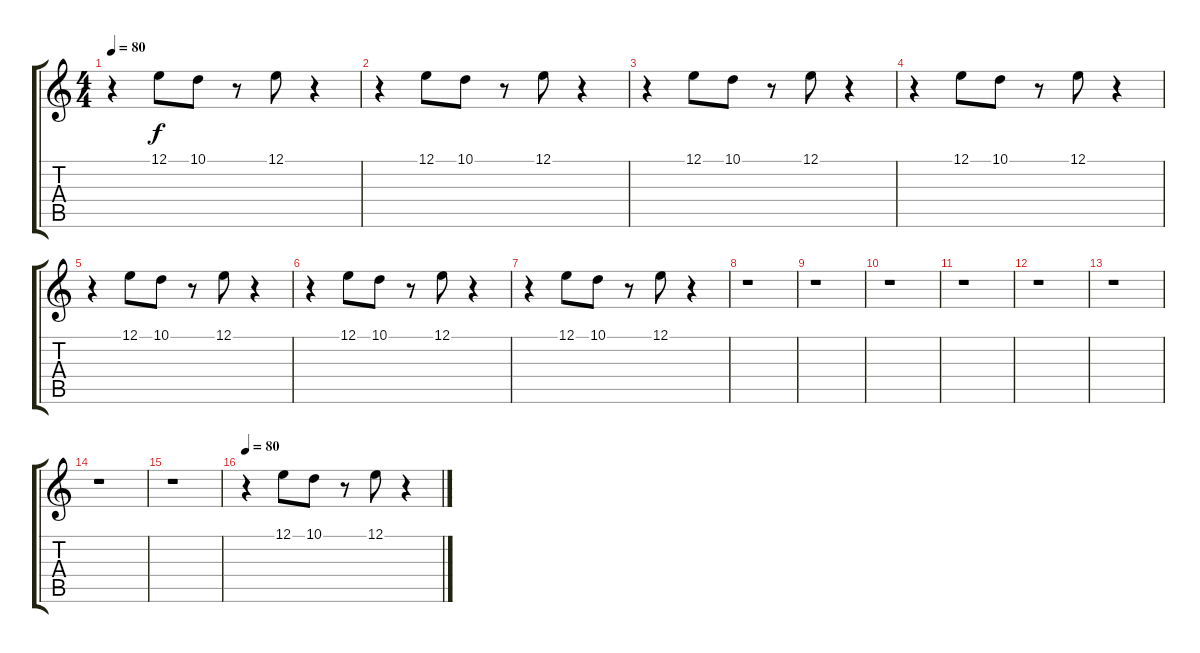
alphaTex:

\track "" {instrument synthvoice}
\staff {score tabs}
\tuning (E4 B3 G3 D3 A2 E2) {hide}
\ts (4 4)
\tempo 80
\clef g2
\ks c
r.4{dy f} 12.1.8 10.1.8 r.8 12.1.8 r.4 |
r.4 12.1.8 10.1.8 r.8 12.1.8 r.4 |
r.4 12.1.8 10.1.8 r.8 12.1.8 r.4 |
r.4 12.1.8 10.1.8 r.8 12.1.8 r.4 |
r.4 12.1.8 10.1.8 r.8 12.1.8 r.4 |
r.4 12.1.8 10.1.8 r.8 12.1.8 r.4 |
r.4 12.1.8 10.1.8 r.8 12.1.8 r.4 |
r.1 |
r.1 |
r.1 |
r.1 |
r.1 |
r.1 |
r.1 |
r.1 |
\tempo 80
r.4 12.1.8 10.1.8 r.8 12.1.8 r.4
